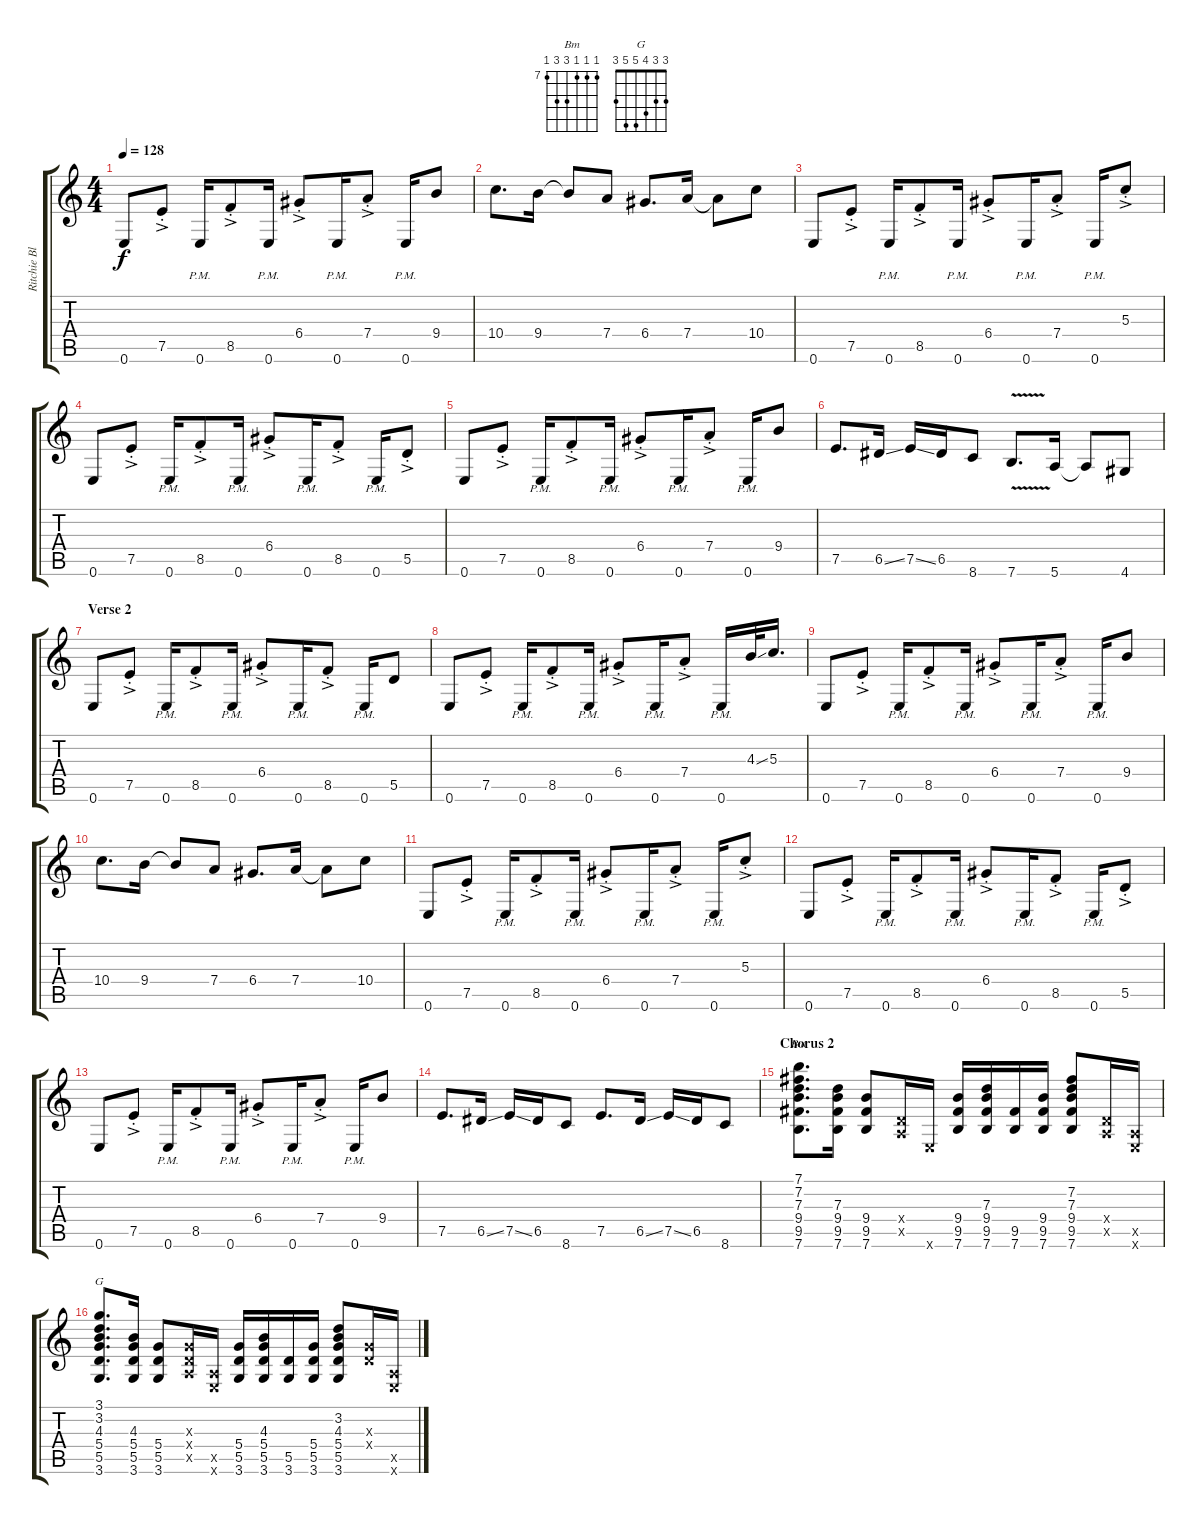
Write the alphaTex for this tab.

\track ("Ritchie Blackmore - Lead Guitar" "Ritchie Bl") {instrument overdrivenguitar}
\staff {score tabs}
\tuning (E4 B3 G3 D3 A2 E2) {hide}
\chord ("Bm" 7 7 7 9 9 7) {firstfret 7}
\chord ("G" 3 3 4 5 5 3)
\ts (4 4)
\tempo 128
\clef g2
\ks c
0.6.8{dy f} 7.5{ac st}.8 0.6{pm}.16 8.5{ac st}.8 0.6{pm}.16 6.4{ac st}.8 0.6{pm}.16 7.4{ac st}.8 0.6{pm}.16 9.4.8 |
10.4.8{d} 9.4.16 9.4{t}.8 7.4.8 6.4.8{d} 7.4.16 7.4{t}.8 10.4.8 |
0.6.8 7.5{ac st}.8 0.6{pm}.16 8.5{ac st}.8 0.6{pm}.16 6.4{ac st}.8 0.6{pm}.16 7.4{ac st}.8 0.6{pm}.16 5.3{ac st}.8 |
0.6.8 7.5{ac st}.8 0.6{pm}.16 8.5{ac st}.8 0.6{pm}.16 6.4{ac st}.8 0.6{pm}.16 8.5{ac st}.8 0.6{pm}.16 5.5{ac st}.8 |
0.6.8 7.5{ac st}.8 0.6{pm}.16 8.5{ac st}.8 0.6{pm}.16 6.4{ac st}.8 0.6{pm}.16 7.4{ac st}.8 0.6{pm}.16 9.4.8 |
7.5.8{d} 6.5{ss}.16 7.5{ss}.16 6.5.16 8.6.8 7.6{v}.8{d} 5.6.16 5.6{t}.8 4.6.8 |
\section ("" "Verse 2")
0.6.8 7.5{ac st}.8 0.6{pm}.16 8.5{ac st}.8 0.6{pm}.16 6.4{ac st}.8 0.6{pm}.16 8.5{ac st}.8 0.6{pm}.16 5.5.8 |
0.6.8 7.5{ac st}.8 0.6{pm}.16 8.5{ac st}.8 0.6{pm}.16 6.4{ac st}.8 0.6{pm}.16 7.4{ac st}.8 0.6{pm}.16 4.3{ss}.32 5.3.16{d} |
0.6.8 7.5{ac st}.8 0.6{pm}.16 8.5{ac st}.8 0.6{pm}.16 6.4{ac st}.8 0.6{pm}.16 7.4{ac st}.8 0.6{pm}.16 9.4.8 |
10.4.8{d} 9.4.16 9.4{t}.8 7.4.8 6.4.8{d} 7.4.16 7.4{t}.8 10.4.8 |
0.6.8 7.5{ac st}.8 0.6{pm}.16 8.5{ac st}.8 0.6{pm}.16 6.4{ac st}.8 0.6{pm}.16 7.4{ac st}.8 0.6{pm}.16 5.3{ac st}.8 |
0.6.8 7.5{ac st}.8 0.6{pm}.16 8.5{ac st}.8 0.6{pm}.16 6.4{ac st}.8 0.6{pm}.16 8.5{ac st}.8 0.6{pm}.16 5.5{ac st}.8 |
0.6.8 7.5{ac st}.8 0.6{pm}.16 8.5{ac st}.8 0.6{pm}.16 6.4{ac st}.8 0.6{pm}.16 7.4{ac st}.8 0.6{pm}.16 9.4.8 |
7.5.8{d} 6.5{ss}.16 7.5{ss}.16 6.5.16 8.6.8 7.5.8{d} 6.5{ss}.16 7.5{ss}.16 6.5.16 8.6.8 |
\section ("" "Chorus 2")
(7.1 7.2 7.3 9.4 9.5 7.6).8{d ch "Bm"} (7.3 9.4 9.5 7.6).16 (9.4 9.5 7.6).8 (0.4{x} 0.5{x}).16 0.6{x}.16 (9.4 9.5 7.6).16 (7.3 9.4 9.5 7.6).16 (9.5 7.6).16 (9.4 9.5 7.6).16 (7.2 7.3 9.4 9.5 7.6).8 (0.4{x} 0.5{x}).16 (0.5{x} 0.6{x}).16 |
(3.1 3.2 4.3 5.4 5.5 3.6).8{d ch "G"} (4.3 5.4 5.5 3.6).16 (5.4 5.5 3.6).8 (0.3{x} 0.4{x} 0.5{x}).16 (0.5{x} 0.6{x}).16 (5.4 5.5 3.6).16 (4.3 5.4 5.5 3.6).16 (5.5 3.6).16 (5.4 5.5 3.6).16 (3.2 4.3 5.4 5.5 3.6).8 (0.3{x} 0.4{x}).16 (0.5{x} 0.6{x}).16
